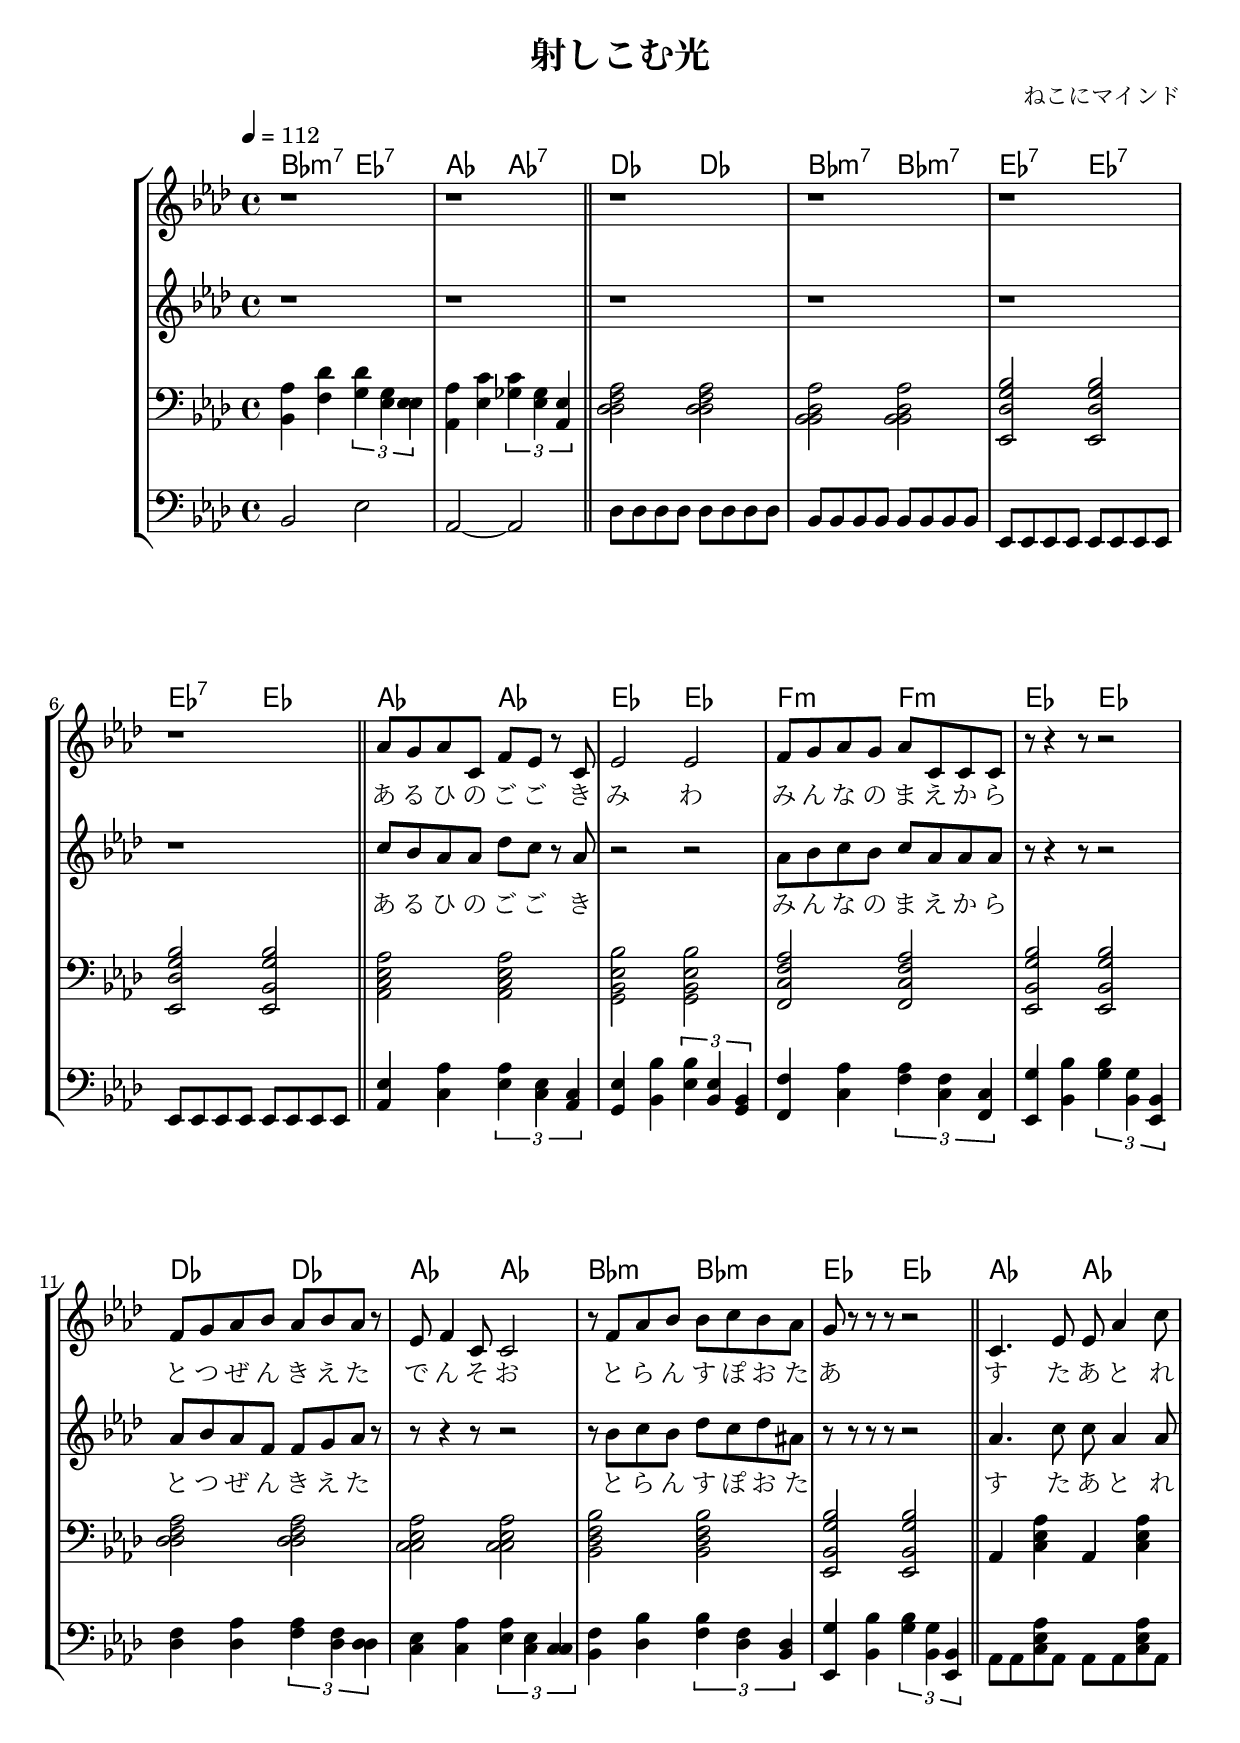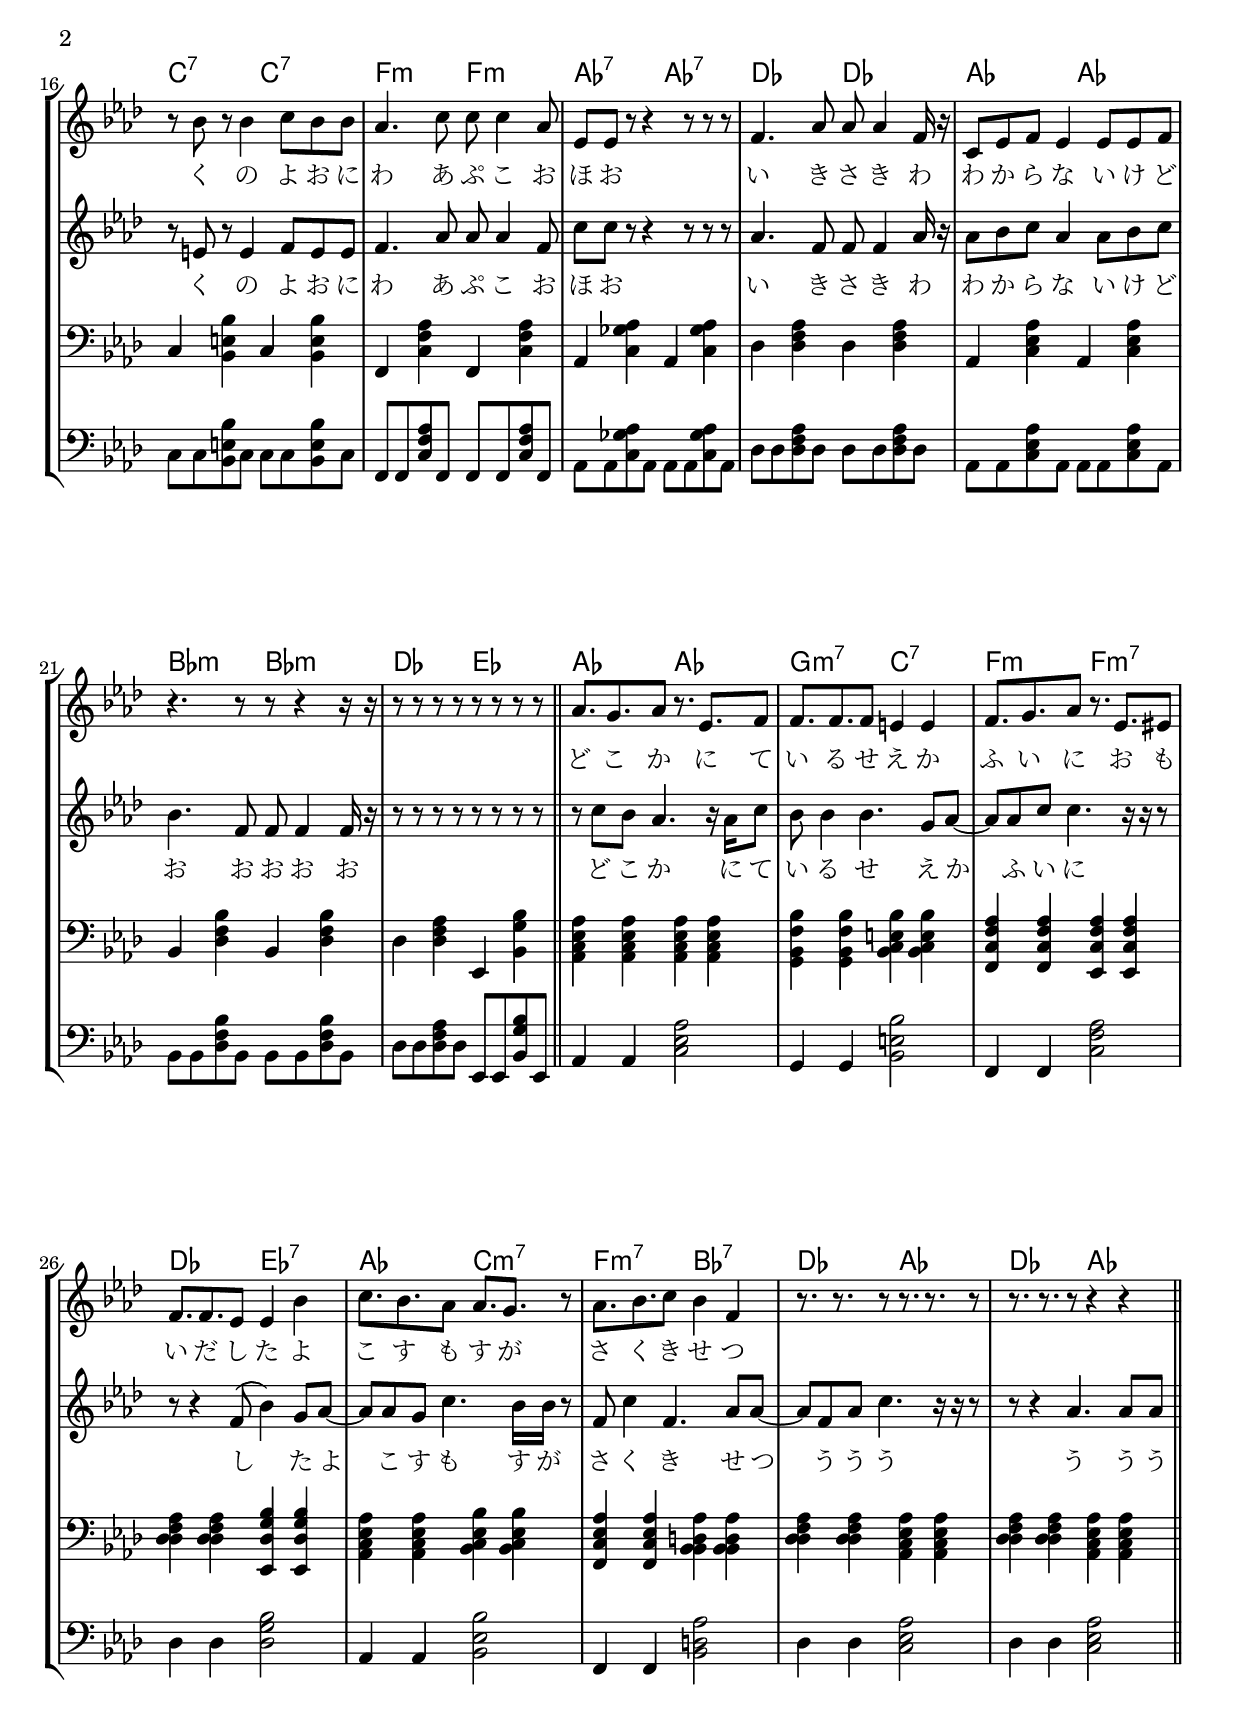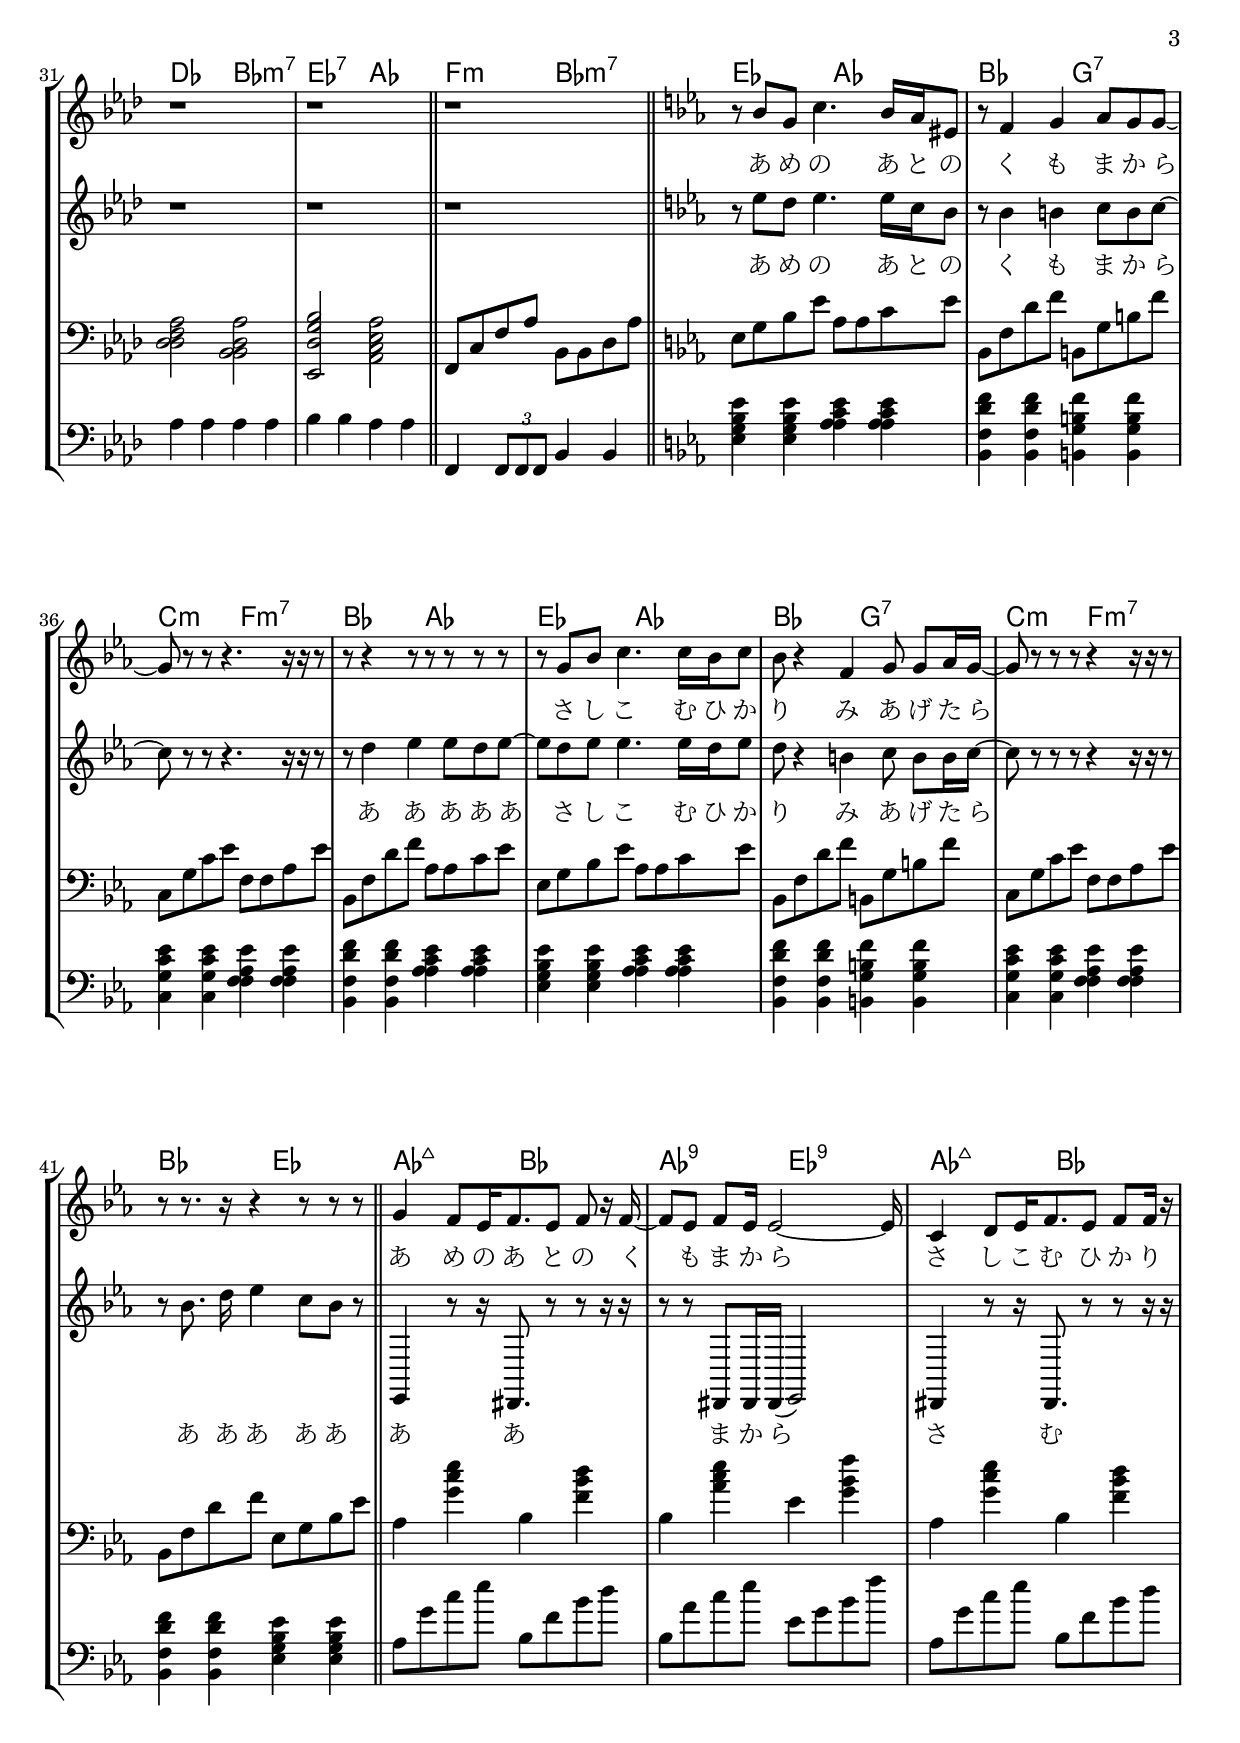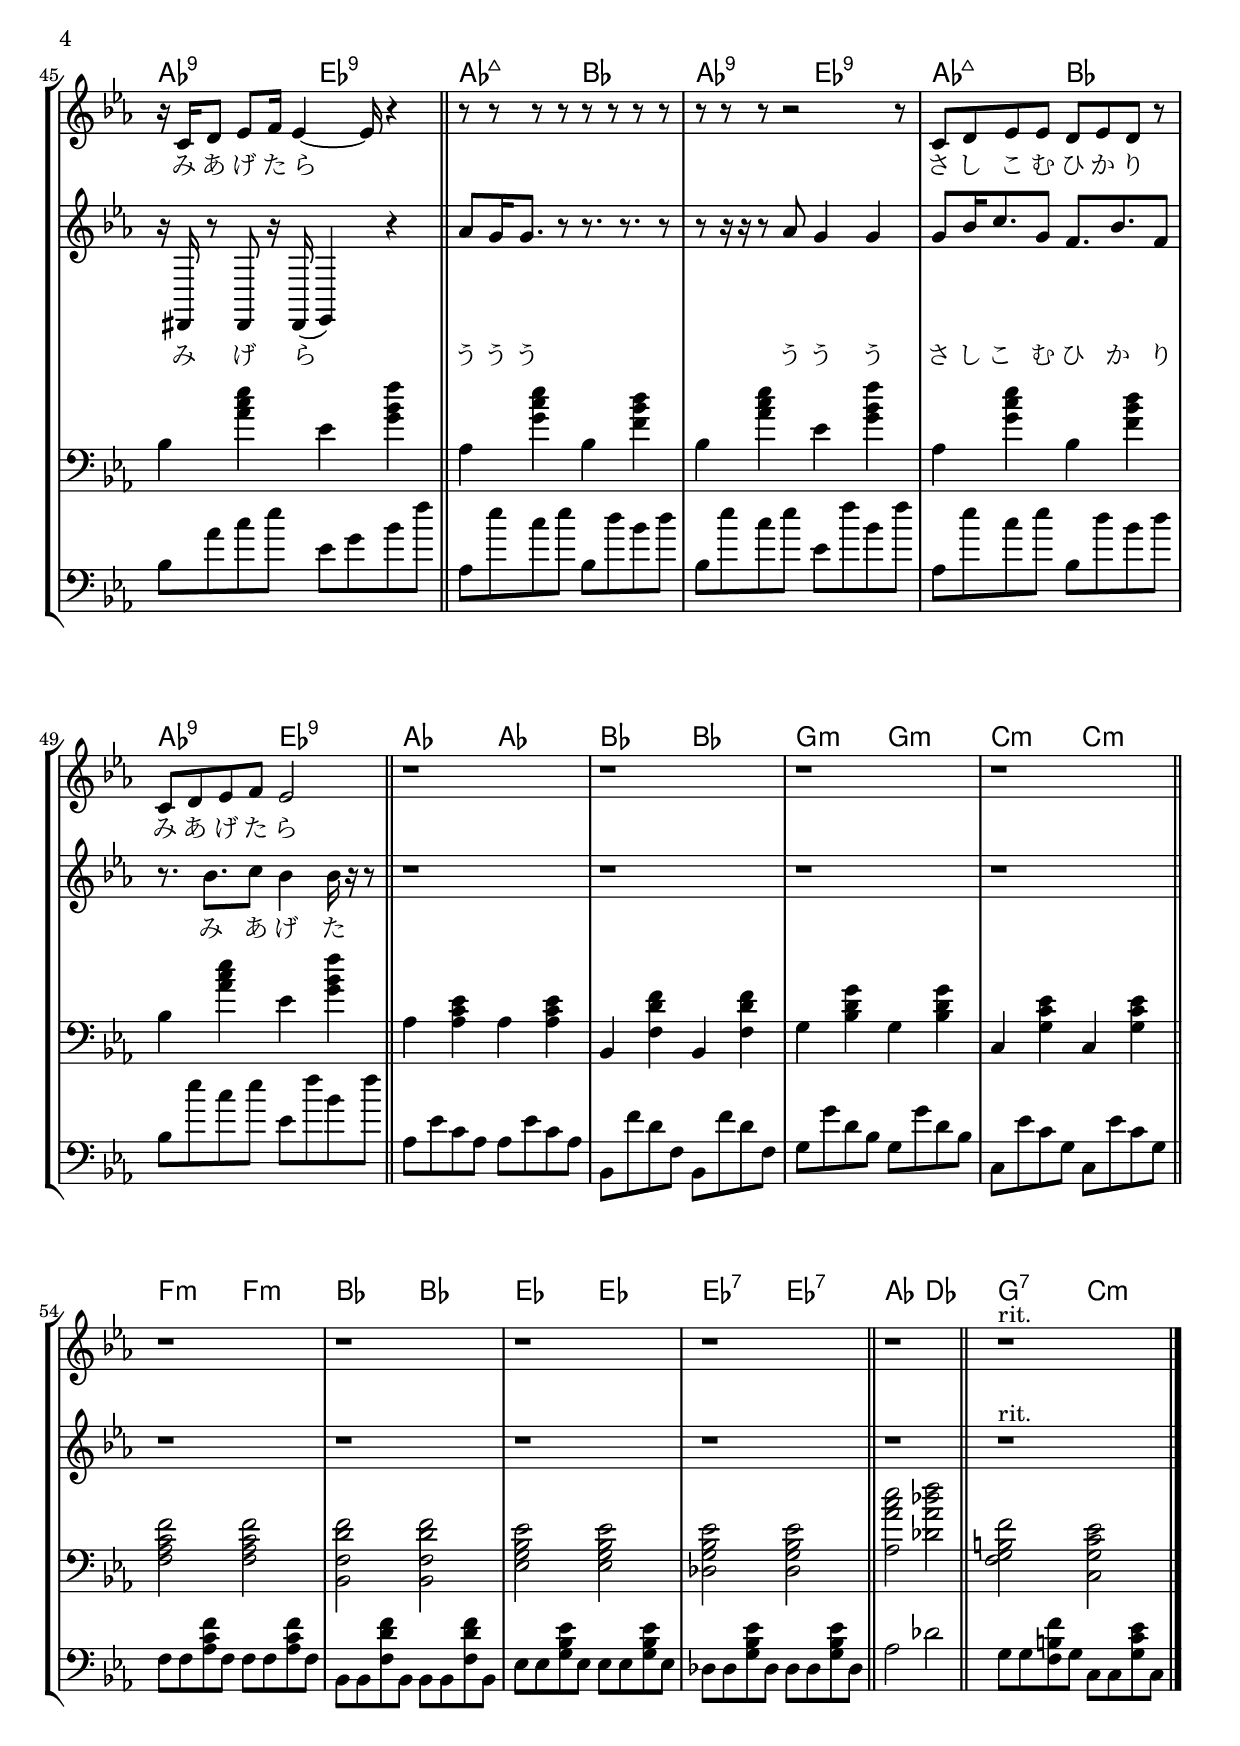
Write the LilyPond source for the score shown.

\version "2.12.1"

\header {
	title = \markup {射しこむ光}
	composer = \markup \center-column {ねこにマインド}
}

harmony = \chordmode {
	bes2:min7 es:7 as as:7 

	des des bes:min7 bes:min7 es:7 es:7 es:7 es 

	as as es es f:m f:m es es des des as as bes:m bes:m es es 

	as as c:7 c:7 f:m f:m as:7 as:7 des des as as bes:m bes:m des es 

	as as g:min7 c:7 f:m f:min7 des es:7 as c:min7 f:min7 bes:7 des as des as 

	des bes:min7 es:7 as 

	f:m bes:min7 

	es as bes g:7 c:m f:min7 bes as es as bes g:7 c:m f:min7 bes es 

	as:maj7 bes as:9 es:9 as:maj7 bes as:9 es:9 

	as:maj7 bes as:9 es:9 as:maj7 bes as:9 es:9 

	as as bes bes g:m g:m c:m c:m 

	f:m f:m bes bes es es es:7 es:7 

	as des 

	g:7 c:m 
}

melody = {
	\key as \major
	\tempo 4 = 112
	r1 | r1   
	r1 | r1 | r1 | r1   
	\set Staff.midiInstrument = #"mmi0.45"
	\set Staff.midiMinimumVolume = #0.7
	\set Staff.midiMaximumVolume = #0.9
	as'8  g'8  as'8  c'8  f'8  es'8  r8  c'8 
	es'2  es'2 
	f'8  g'8  as'8  g'8  as'8  c'8  c'8  c'8 
	r8  r4  r8  r2 
	f'8  g'8  as'8  bes'8  as'8  bes'8  as'8  r8 
	es'8  f'4  c'8  c'2 
	r8  f'8  as'8  bes'8  bes'8  c''8  bes'8  as'8 
	g'8  r8  r8  r8  r2
	\set Staff.midiInstrument = #"mmi0.45"
	\set Staff.midiMinimumVolume = #0.7
	\set Staff.midiMaximumVolume = #0.9
	c'4.  es'8  es'8  as'4  c''8 
	r8  bes'8  r8  bes'4  c''8  bes'8  bes'8 
	as'4.  c''8  c''8  c''4  as'8 
	es'8  es'8  r8  r4  r8  r8  r8 
	f'4.  as'8  as'8  as'4  f'16  r16 
	c'8  es'8  f'8  es'4  es'8  es'8  f'8 
	r4.  r8  r8  r4  r16  r16 
	r8  r8  r8  r8  r8  r8  r8  r8
	\set Staff.midiInstrument = #"mmi0.45"
	\set Staff.midiMinimumVolume = #0.7
	\set Staff.midiMaximumVolume = #0.9
	as'8.  g'8.  as'8  r8.  es'8.  f'8 
	f'8.  f'8.  f'8  e'4  e'4 
	f'8.  g'8.  as'8  r8.  es'8.  eis'8 
	f'8.  f'8.  es'8  es'4  bes'4 
	c''8.  bes'8.  as'8  as'8.  g'8.  r8 
	as'8.  bes'8.  c''8  bes'4  f'4 
	r8.  r8.  r8  r8.  r8.  r8 
	r8.  r8.  r8  r4  r4
	r1 | r1   
	r1   
	\set Staff.midiInstrument = #"mmi0.45"
	\set Staff.midiMinimumVolume = #0.7
	\set Staff.midiMaximumVolume = #0.9
		\key es \major
r8 bes'8  g'8  c''4.  bes'16  as'16  eis'8 
	r8  f'4  g'4  as'8  g'8  g'8~ 
	g'8  r8  r8  r4.  r16  r16  r8 
	r8  r4  r8  r8  r8  r8  r8 
	r8  g'8  bes'8  c''4.  c''16  bes'16  c''8 
	bes'8  r4  f'4  g'8  g'8  as'16  g'16~ 
	g'8  r8  r8  r8  r4  r16  r16  r8 
	r8  r8.  r16  r4  r8  r8  	r8 	\set Staff.midiInstrument = #"Synth Voice"
	\set Staff.midiMinimumVolume = #0.7
	\set Staff.midiMaximumVolume = #0.9
	 g'4  f'8  es'16  f'8.  es'8  f'8  r16  f'16~ 
	f'8  es'8  f'8  es'16  es'2~es'16 
	c'4  d'8  es'16  f'8.  es'8  f'8  f'16  r16 
	r16  c'16  d'8  es'8  f'16  es'4~es'16  	r4 	\set Staff.midiInstrument = #"mmi0.45"
	\set Staff.midiMinimumVolume = #0.7
	\set Staff.midiMaximumVolume = #0.9
	r8  r8  r8  r8  r8  r8  r8  r8 
	r8  r8  r8  r2 r8 
	c'8  d'8  es'8  es'8  d'8  es'8  d'8  r8 
	c'8  d'8  es'8  f'8  es'2
	r1 | r1 | r1 | r1   
	r1 | r1 | r1 | r1   
	r1   
	r1^"rit." \bar "|."
}

words = \lyricmode {
	
	
	あ  る  ひ  の  ご  ご  き  み  わ  み  ん  な  の  ま  え  か  ら  と  つ  ぜ  ん  き  え  た  で  ん  そ  お  と  ら  ん  す  ぽ  お  た  あ  
	す  た  あ  と  れ  く  の  よ  お  に  わ  あ  ぷ  こ  お  ほ  お  い  き  さ  き  わ  わ  か  ら  な  い  け  ど  
	ど  こ  か  に  て  い  る  せ  え  か  ふ  い  に  お  も  い  だ  し  た  よ  こ  す  も  す  が  さ  く  き  せ  つ  
	
	
	あ  め  の  あ  と  の  く  も  ま  か  ら  さ  し  こ  む  ひ  か  り  み  あ  げ  た  ら  
	あ  め  の  あ  と  の  く  も  ま  か  ら  さ  し  こ  む  ひ  か  り  み  あ  げ  た  ら  
	さ  し  こ  む  ひ  か  り  み  あ  げ  た  ら  
	
	
	
	
}

secondmelody = {
	\key as \major
	\tempo 4 = 112
	r1 | r1   
	r1 | r1 | r1 | r1   
	\set Staff.midiInstrument = #"FX 8 (sci-fi)"
	\set Staff.midiMinimumVolume = #0.7
	\set Staff.midiMaximumVolume = #0.9
	c''8  bes'8  as'8  as'8  des''8  c''8  r8  as'8 
	r2  r2 
	as'8  bes'8  c''8  bes'8  c''8  as'8  as'8  as'8 
	r8  r4  r8  r2 
	as'8  bes'8  as'8  f'8  f'8  g'8  as'8  r8 
	r8  r4  r8  r2 
	r8  bes'8  c''8  bes'8  des''8  c''8  des''8  ais'8 
	r8  r8  r8  r8  r2
	\set Staff.midiInstrument = #"FX 2 (soundtrack)"
	\set Staff.midiMinimumVolume = #0.7
	\set Staff.midiMaximumVolume = #0.9
	as'4.  c''8  c''8  as'4  as'8 
	r8  e'8  r8  e'4  f'8  e'8  e'8 
	f'4.  as'8  as'8  as'4  f'8 
	c''8  c''8  r8  r4  r8  r8  r8 
	as'4.  f'8  f'8  f'4  as'16  r16 
	as'8  bes'8  c''8  as'4  as'8  bes'8  c''8 
	bes'4.  f'8  f'8  f'4  f'16  r16 
	r8  r8  r8  r8  r8  r8  r8  r8
	\set Staff.midiInstrument = #"Choir Aahs"
	\set Staff.midiMinimumVolume = #0.7
	\set Staff.midiMaximumVolume = #0.9
	r8 c''8  bes'8  as'4.  r16  as'16  c''8 
	bes'8  bes'4  bes'4.  g'8  as'8~ 
	as'8  as'8  c''8  c''4.  r16  r16  r8 
	r8  r4  f'8  (bes'4)  g'8  as'8~ 
	as'8  as'8  g'8  c''4.  bes'16  bes'16  r8 
	f'8  c''4  f'4.  as'8  as'8~ 
	as'8  f'8  as'8  c''4.  r16  r16  r8 
	r8  r4  as'4.  as'8  as'8
	r1 | r1   
	r1   
	\set Staff.midiInstrument = #"Trombone"
	\set Staff.midiMinimumVolume = #0.7
	\set Staff.midiMaximumVolume = #0.9
		\key es \major
r8 es''8  d''8  es''4.  es''16  c''16  bes'8 
	r8  bes'4  b'4  c''8  b'8  c''8~ 
	c''8  r8  r8  r4.  r16  r16  r8 
	r8  d''4  es''4  es''8  d''8  es''8~ 
	es''8  d''8  es''8  es''4.  es''16  d''16  es''8 
	d''8  r4  b'4  c''8  b'8  b'16  c''16~ 
	c''8  r8  r8  r8  r4  r16  r16  r8 
	r8  bes'8.  d''16  es''4  c''8  bes'8  	r8 	\set Staff.midiInstrument = #"Slap Bass 1"
	\set Staff.midiMinimumVolume = #0.7
	\set Staff.midiMaximumVolume = #0.9
	 es,4  r8  r16  dis,8.  r8  r8  r16  r16 
	r8  r8  dis,8  dis,16  dis,16  (es,2) 
	dis,4  r8  r16  dis,8.  r8  r8  r16  r16 
	r16  dis,16  r8  dis,8  r16  dis,16  (es,4)  	r4 	\set Staff.midiInstrument = #"fss0.35"
	\set Staff.midiMinimumVolume = #0.7
	\set Staff.midiMaximumVolume = #0.9
	as'8  g'16  g'8.  r8  r8.  r8.  r8 
	r8  r16  r16  r8  as'8  g'4  g'4 
	g'8  bes'16  c''8.  g'8  f'8.  bes'8.  f'8 
	r8.  bes'8.  c''8  bes'4  bes'16  r16  	r8 	r1 | r1 | r1 | r1   
	r1 | r1 | r1 | r1   
	r1   
	r1^"rit." \bar "|."
}

secondwords = \lyricmode {
	
	
	あ  る  ひ  の  ご  ご  き  み  ん  な  の  ま  え  か  ら  と  つ  ぜ  ん  き  え  た  と  ら  ん  す  ぽ  お  た  
	す  た  あ  と  れ  く  の  よ  お  に  わ  あ  ぷ  こ  お  ほ  お  い  き  さ  き  わ  わ  か  ら  な  い  け  ど  お  お  お  お  お  
	ど  こ  か  に  て  い  る  せ  え  か  ふ  い  に  し  た  よ  こ  す  も  す  が  さ  く  き  せ  つ  う  う  う  う  う  う  
	
	
	あ  め  の  あ  と  の  く  も  ま  か  ら  あ  あ  あ  あ  あ  さ  し  こ  む  ひ  か  り  み  あ  げ  た  ら  あ  あ  あ  あ  あ  
	あ  あ  ま  か  ら  さ  む  み  げ  ら  
	う  う  う  う  う  う  さ  し  こ  む  ひ  か  り  み  あ  げ  た  
	
	
	
	
}

tempochange = {
	\tempo 4 = 112
	r1 | r1 \bar "||"
	\tempo 4 = 112
	r1 | r1 | r1 | r1 \bar "||"
	\tempo 4 = 112
	r1 | r1 | r1 | r1 | r1 | r1 | r1 | r1 \bar "||"
	\tempo 4 = 112
	r1 | r1 | r1 | r1 | r1 | r1 | r1 | r1 \bar "||"
	\tempo 4 = 112
	r1 | r1 | r1 | r1 | r1 | r1 | r1 | r1 \bar "||"
	\tempo 4 = 112
	r1 | r1 \bar "||"
	\tempo 4 = 112
	r1 \bar "||"
	\tempo 4 = 112
	r1 | r1 | r1 | r1 | r1 | r1 | r1 | r1 \bar "||"
	\tempo 4 = 112
	r1 | r1 | r1 | r1 \bar "||"
	\tempo 4 = 112
	r1 | r1 | r1 | r1 \bar "||"
	\tempo 4 = 112
	r1 | r1 | r1 | r1 \bar "||"
	\tempo 4 = 112
	r1 | r1 | r1 | r1 \bar "||"
	\tempo 4 = 112
	r1 \bar "||"
	\tempo 4 = 112
	\tempo 4 = 84 r2 \tempo 4 = 74 r2 \bar "|."
}

mainacc = {
	\clef bass
	\set Staff.midiInstrument = #"Electric Grand"
	\set Staff.midiMinimumVolume = #0.3
	\set Staff.midiMaximumVolume = #0.6
	\key as \major
	\tempo 4 = 112
	<bes, as>4 <f des'>4
	\tuplet 3/2 { <g des'>4 <es g>4 <es es>4 }
	<as, as>4 <es c'>4
	\tuplet 3/2 { <ges c'>4 <es ges>4 <as, es>4 }
	\bar "||"

	\set Staff.midiInstrument = #"Overdriven Guitar"
	\set Staff.midiMinimumVolume = #0.3
	\set Staff.midiMaximumVolume = #0.6
	<des des f as>2
	<des des f as>2
	<bes, bes, des as>2
	<bes, bes, des as>2
	<es, des g bes>2
	<es, des g bes>2
	<es, des g bes>2
	<es, bes, g bes>2
	\bar "||"

	\set Staff.midiInstrument = #"Overdriven Guitar"
	\set Staff.midiMinimumVolume = #0.3
	\set Staff.midiMaximumVolume = #0.6
	<as, c es as>2
	<as, c es as>2
	<g, bes, es bes>2
	<g, bes, es bes>2
	<f, c f as>2
	<f, c f as>2
	<es, bes, g bes>2
	<es, bes, g bes>2
	<des des f as>2
	<des des f as>2
	<c c es as>2
	<c c es as>2
	<bes, des f bes>2
	<bes, des f bes>2
	<es, bes, g bes>2
	<es, bes, g bes>2
	\bar "||"

	\set Staff.midiInstrument = #"Overdriven Guitar"
	\set Staff.midiMinimumVolume = #0.3
	\set Staff.midiMaximumVolume = #0.6
	as,4 <c es as>4
	as,4 <c es as>4
	c4 <bes, e bes>4
	c4 <bes, e bes>4
	f,4 <c f as>4
	f,4 <c f as>4
	as,4 <c ges as>4
	as,4 <c ges as>4
	des4 <des f as>4
	des4 <des f as>4
	as,4 <c es as>4
	as,4 <c es as>4
	bes,4 <des f bes>4
	bes,4 <des f bes>4
	des4 <des f as>4
	es,4 <bes, g bes>4
	\bar "||"

	\set Staff.midiInstrument = #"Overdriven Guitar"
	\set Staff.midiMinimumVolume = #0.3
	\set Staff.midiMaximumVolume = #0.6
	<as, c es as>4 <as, c es as>4
	<as, c es as>4 <as, c es as>4
	<g, bes, f bes>4 <g, bes, f bes>4
	<c bes, e bes>4 <c bes, e bes>4
	<f, c f as>4 <f, c f as>4
	<es, c f as>4 <es, c f as>4
	<des des f as>4 <des des f as>4
	<es, des g bes>4 <es, des g bes>4
	<as, c es as>4 <as, c es as>4
	<c bes, es bes>4 <c bes, es bes>4
	<f, c es as>4 <f, c es as>4
	<bes, bes, d as>4 <bes, bes, d as>4
	<des des f as>4 <des des f as>4
	<as, c es as>4 <as, c es as>4
	<des des f as>4 <des des f as>4
	<as, c es as>4 <as, c es as>4
	\bar "||"

	\set Staff.midiInstrument = #"Electric Grand"
	\set Staff.midiMinimumVolume = #0.3
	\set Staff.midiMaximumVolume = #0.6
	<des des f as>2
	<bes, bes, des as>2
	<es, des g bes>2
	<as, c es as>2
	\bar "||"

	\set Staff.midiInstrument = #"Guitar harmonics"
	\set Staff.midiMinimumVolume = #0.3
	\set Staff.midiMaximumVolume = #0.6
	f,8 c8 f8 as8
	bes,8 bes,8 des8 as8
	\bar "||"

	\set Staff.midiInstrument = #"Pizzicato Strings"
	\set Staff.midiMinimumVolume = #0.3
	\set Staff.midiMaximumVolume = #0.6
	\key es \major
	es8 g8 bes8 es'8
	as8 as8 c'8 es'8
	bes,8 f8 d'8 f'8
	b,8 g8 b8 f'8
	c8 g8 c'8 es'8
	f8 f8 as8 es'8
	bes,8 f8 d'8 f'8
	as8 as8 c'8 es'8
	es8 g8 bes8 es'8
	as8 as8 c'8 es'8
	bes,8 f8 d'8 f'8
	b,8 g8 b8 f'8
	c8 g8 c'8 es'8
	f8 f8 as8 es'8
	bes,8 f8 d'8 f'8
	es8 g8 bes8 es'8
	\bar "||"

	\set Staff.midiInstrument = #"Electric Grand"
	\set Staff.midiMinimumVolume = #0.3
	\set Staff.midiMaximumVolume = #0.6
	as4 <g' c'' es''>4
	bes4 <f' bes' d''>4
	bes4 <as' c'' es''>4
	es'4 <g' bes' f''>4
	as4 <g' c'' es''>4
	bes4 <f' bes' d''>4
	bes4 <as' c'' es''>4
	es'4 <g' bes' f''>4
	\bar "||"

	\set Staff.midiInstrument = #"Rock Organ"
	\set Staff.midiMinimumVolume = #0.3
	\set Staff.midiMaximumVolume = #0.6
	as4 <g' c'' es''>4
	bes4 <f' bes' d''>4
	bes4 <as' c'' es''>4
	es'4 <g' bes' f''>4
	as4 <g' c'' es''>4
	bes4 <f' bes' d''>4
	bes4 <as' c'' es''>4
	es'4 <g' bes' f''>4
	\bar "||"

	\set Staff.midiInstrument = #"Electric Grand"
	\set Staff.midiMinimumVolume = #0.3
	\set Staff.midiMaximumVolume = #0.6
	as4 <as c' es'>4
	as4 <as c' es'>4
	bes,4 <f d' f'>4
	bes,4 <f d' f'>4
	g4 <bes d' g'>4
	g4 <bes d' g'>4
	c4 <g c' es'>4
	c4 <g c' es'>4
	\bar "||"

	\set Staff.midiInstrument = #"Electric Grand"
	\set Staff.midiMinimumVolume = #0.3
	\set Staff.midiMaximumVolume = #0.6
	<f as c' f'>2
	<f as c' f'>2
	<bes, f d' f'>2
	<bes, f d' f'>2
	<es g bes es'>2
	<es g bes es'>2
	<des g bes es'>2
	<des g bes es'>2
	\bar "||"

	\set Staff.midiInstrument = #"Electric Grand"
	\set Staff.midiMinimumVolume = #0.3
	\set Staff.midiMaximumVolume = #0.6
	<as as' c'' es''>2
	<des' as' des'' f''>2
	\bar "||"

	\set Staff.midiInstrument = #"Electric Grand"
	\set Staff.midiMinimumVolume = #0.3
	\set Staff.midiMaximumVolume = #0.6
	<g f b f'>2
	<c g c' es'>2
	\bar "|."
}

subacc = {
	\clef bass
	\set Staff.midiInstrument = #"Tremolo Strings"
	\set Staff.midiMinimumVolume = #0.3
	\set Staff.midiMaximumVolume = #0.6
	\key as \major
	\tempo 4 = 112
	bes,2
	~es2
	as,2
	~as,2
	\bar "||"

	\set Staff.midiInstrument = #"Synthstrings 1"
	\set Staff.midiMinimumVolume = #0.3
	\set Staff.midiMaximumVolume = #0.6
	des8 des8 des8 des8
	des8 des8 des8 des8
	bes,8 bes,8 bes,8 bes,8
	bes,8 bes,8 bes,8 bes,8
	es,8 es,8 es,8 es,8
	es,8 es,8 es,8 es,8
	es,8 es,8 es,8 es,8
	es,8 es,8 es,8 es,8
	\bar "||"

	\set Staff.midiInstrument = #"Synthstrings 1"
	\set Staff.midiMinimumVolume = #0.3
	\set Staff.midiMaximumVolume = #0.6
	<as, es>4 <c as>4
	\tuplet 3/2 { <es as>4 <c es>4 <as, c>4 }
	<g, es>4 <bes, bes>4
	\tuplet 3/2 { <es bes>4 <bes, es>4 <g, bes,>4 }
	<f, f>4 <c as>4
	\tuplet 3/2 { <f as>4 <c f>4 <f, c>4 }
	<es, g>4 <bes, bes>4
	\tuplet 3/2 { <g bes>4 <bes, g>4 <es, bes,>4 }
	<des f>4 <des as>4
	\tuplet 3/2 { <f as>4 <des f>4 <des des>4 }
	<c es>4 <c as>4
	\tuplet 3/2 { <es as>4 <c es>4 <c c>4 }
	<bes, f>4 <des bes>4
	\tuplet 3/2 { <f bes>4 <des f>4 <bes, des>4 }
	<es, g>4 <bes, bes>4
	\tuplet 3/2 { <g bes>4 <bes, g>4 <es, bes,>4 }
	\bar "||"

	\set Staff.midiInstrument = #"Synthstrings 1"
	\set Staff.midiMinimumVolume = #0.3
	\set Staff.midiMaximumVolume = #0.6
	as,8 as,8 <c es as>8 as,8
	as,8 as,8 <c es as>8 as,8
	c8 c8 <bes, e bes>8 c8
	c8 c8 <bes, e bes>8 c8
	f,8 f,8 <c f as>8 f,8
	f,8 f,8 <c f as>8 f,8
	as,8 as,8 <c ges as>8 as,8
	as,8 as,8 <c ges as>8 as,8
	des8 des8 <des f as>8 des8
	des8 des8 <des f as>8 des8
	as,8 as,8 <c es as>8 as,8
	as,8 as,8 <c es as>8 as,8
	bes,8 bes,8 <des f bes>8 bes,8
	bes,8 bes,8 <des f bes>8 bes,8
	des8 des8 <des f as>8 des8
	es,8 es,8 <bes, g bes>8 es,8
	\bar "||"

	\set Staff.midiInstrument = #"Synthstrings 1"
	\set Staff.midiMinimumVolume = #0.3
	\set Staff.midiMaximumVolume = #0.6
	as,4 as,4
	<c es as>2
	g,4 g,4
	<bes, e bes>2
	f,4 f,4
	<c f as>2
	des4 des4
	<des g bes>2
	as,4 as,4
	<bes, es bes>2
	f,4 f,4
	<bes, d as>2
	des4 des4
	<c es as>2
	des4 des4
	<c es as>2
	\bar "||"

	\set Staff.midiInstrument = #"Marimba"
	\set Staff.midiMinimumVolume = #0.3
	\set Staff.midiMaximumVolume = #0.6
	as4 as4
	as4 as4
	bes4 bes4
	as4 as4
	\bar "||"

	\set Staff.midiInstrument = #"Slap Bass 1"
	\set Staff.midiMinimumVolume = #0.3
	\set Staff.midiMaximumVolume = #0.6
	f,4 \tuplet 3/2 { f,8 f,8 f,8 }
	bes,4 bes,4
	\bar "||"

	\set Staff.midiInstrument = #"Rock Organ"
	\set Staff.midiMinimumVolume = #0.3
	\set Staff.midiMaximumVolume = #0.6
	\key es \major
	<es g bes es'>4 <es g bes es'>4
	<as as c' es'>4 <as as c' es'>4
	<bes, f d' f'>4 <bes, f d' f'>4
	<b, g b f'>4 <b, g b f'>4
	<c g c' es'>4 <c g c' es'>4
	<f f as es'>4 <f f as es'>4
	<bes, f d' f'>4 <bes, f d' f'>4
	<as as c' es'>4 <as as c' es'>4
	<es g bes es'>4 <es g bes es'>4
	<as as c' es'>4 <as as c' es'>4
	<bes, f d' f'>4 <bes, f d' f'>4
	<b, g b f'>4 <b, g b f'>4
	<c g c' es'>4 <c g c' es'>4
	<f f as es'>4 <f f as es'>4
	<bes, f d' f'>4 <bes, f d' f'>4
	<es g bes es'>4 <es g bes es'>4
	\bar "||"

	\set Staff.midiInstrument = #"Lead 6 (voice)"
	\set Staff.midiMinimumVolume = #0.3
	\set Staff.midiMaximumVolume = #0.6
	as8 g'8 c''8 es''8
	bes8 f'8 bes'8 d''8
	bes8 as'8 c''8 es''8
	es'8 g'8 bes'8 f''8
	as8 g'8 c''8 es''8
	bes8 f'8 bes'8 d''8
	bes8 as'8 c''8 es''8
	es'8 g'8 bes'8 f''8
	\bar "||"

	\set Staff.midiInstrument = #"FX 2 (soundtrack)"
	\set Staff.midiMinimumVolume = #0.3
	\set Staff.midiMaximumVolume = #0.6
	as8 es'' c'' es''
	bes8 d'' bes' d''
	bes8 es'' c'' es''
	es'8 f'' bes' f''
	as8 es'' c'' es''
	bes8 d'' bes' d''
	bes8 es'' c'' es''
	es'8 f'' bes' f''
	\bar "||"

	\set Staff.midiInstrument = #"Lead 6 (voice)"
	\set Staff.midiMinimumVolume = #0.3
	\set Staff.midiMaximumVolume = #0.6
	as8 es' c' as
	as8 es' c' as
	bes,8 f' d' f
	bes,8 f' d' f
	g8 g' d' bes
	g8 g' d' bes
	c8 es' c' g
	c8 es' c' g
	\bar "||"

	\set Staff.midiInstrument = #"Pad 4 (choir)"
	\set Staff.midiMinimumVolume = #0.3
	\set Staff.midiMaximumVolume = #0.6
	f8 f8 <as c' f'>8 f8
	f8 f8 <as c' f'>8 f8
	bes,8 bes,8 <f d' f'>8 bes,8
	bes,8 bes,8 <f d' f'>8 bes,8
	es8 es8 <g bes es'>8 es8
	es8 es8 <g bes es'>8 es8
	des8 des8 <g bes es'>8 des8
	des8 des8 <g bes es'>8 des8
	\bar "||"

	\set Staff.midiInstrument = #"Pad 3 (polysynth)"
	\set Staff.midiMinimumVolume = #0.3
	\set Staff.midiMaximumVolume = #0.6
	as2
	~des'2
	\bar "||"

	\set Staff.midiInstrument = #"Pad 7 (halo)"
	\set Staff.midiMinimumVolume = #0.3
	\set Staff.midiMaximumVolume = #0.6
	g8 g8 <f b f'>8 g8
	c8 c8 <g c' es'>8 c8
	\bar "|."
}

percA = {
	\drummode {
	r1 |r1 \bar "||"
	r1 |r1 |r1 |r1 \bar "||"
	r1  |r1  |r1  |r1  |r1  |r1  |r1  |r2 r8 hho4 hho8  \bar "||"
	cymr4 cymr4 cymr4 cymr4  |cymr4 cymr8 cymr16 cymr16 cymr4 cymr4  |cymr4 cymr4 cymr4 cymr4  |cymr4 cymr2.  |cymr4 cymr4 cymr4 cymr4  |cymr4 cymr8 cymr16 cymr16 cymr4 cymr4  |cymr4 cymr4 cymr4 cymr4  |cymr4 cymr2.  \bar "||"
	cymr4 cymr4 cymr4 cymr4  |cymr4 cymr8 cymr16 cymr16 cymr4 cymr4  |cymr4 cymr4 cymr4 cymr4  |cymr4 cymr2.  |cymr4 cymr4 cymr4 cymr4  |cymr4 cymr8 cymr16 cymr16 cymr4 cymr4  |cymr4 cymr4 cymr4 cymr4  |cymr4 cymr2.  \bar "||"
	r1 |r1 \bar "||"
	hh4 hh4 hh2  \bar "||"
	r8 cymr16 cymr16 cymr8 cymr16 cymr16 cymr8 cymr16 cymr16 cymr8 cymr8  |cymr8 cymr16 cymr16 cymr8 cymr16 cymr16 cymr8 cymr16 cymr16 cymr8 cymr8  |cymr8 cymr16 cymr16 cymr8 cymr16 cymr16 cymr8 cymr16 cymr16 cymr8 cymr16 cymr16  |cymr8 cymr16 cymr16 cymr8 cymr16 cymr16 cymr8 cymr16 cymr16 cymr8 cymr8  |r8 cymr16 cymr16 cymr8 cymr16 cymr16 cymr8 cymr16 cymr16 cymr8 cymr8  |cymr8 cymr16 cymr16 cymr8 cymr16 cymr16 cymr8 cymr16 cymr16 cymr8 cymr8  |cymr8 cymr16 cymr16 cymr8 cymr16 cymr16 cymr8 cymr16 cymr16 cymr8 cymr16 cymr16  |cymr8 cymr16 cymr16 cymr8 cymr16 cymr16 cymr8 cymr16 cymr16 cymr8 cymr8  \bar "||"
	cymr4 cymr4 cymr4 cymr4  |cymr4 cymr8 cymr16 cymr16 cymr4 cymr4  |cymr4 cymr4 cymr4 cymr4  |cymr4 cymr2.  \bar "||"
	r2 r8 hho4.  |r2 r8 hho4.  |r2 r8 hho4.  |r2 r8 hho4.  \bar "||"
	r1  |r1  |r1  |r2 r8 hho4 hho8  \bar "||"
	r1  |r1  |r1  |r2 r8 hho4 hho8  \bar "||"
	r1 \bar "||"
	r2 r8 hho4 hho8  \bar "|."
	}
}

percB = {
	\drummode {
	r1 |r1 \bar "||"
	r1 |r1 |r1 |r1 \bar "||"
	r4. hhp2 hhp8  |r4. hhp2 hhp8  |r4. hhp2 hhp8  |r4. hhp2 hhp8  |r4. hhp2 hhp8  |r4. hhp2 hhp8  |r4. hhp2 hhp8  |hhp4 hhp4 hhp4 hhp4  \bar "||"
	r2 sn2  |r2 sn2  |r2 sn2  |r8 sn8 sn2.  |r2 sn2  |r2 sn2  |r2 sn2  |r8 sn8 sn2.  \bar "||"
	r2 sn2  |r2 sn2  |r2 sn2  |r8 sn8 sn2.  |r2 sn2  |r2 sn2  |r2 sn2  |r8 sn8 sn2.  \bar "||"
	r1 |r1 \bar "||"
	r4 sn4 r16 sn16 sn16 sn16 sn16 sn16 sn16 sn16  \bar "||"
	r4 sn2 sn4  |r4 sn8 sn4. sn4  |r4 sn2 sn4  |r4 sn8 sn4. sn4  |r4 sn2 sn4  |r4 sn8 sn4. sn4  |r4 sn2 sn4  |r4 sn2 sn8 sn16 sn16  \bar "||"
	r2 sn2  |r2 sn2  |r2 sn2  |r8 sn8 sn2.  \bar "||"
	r8 hh8 hh8 hh8 hh4. hh8  |hh8 hh8 hh8 hh8 hh4 hh8 hh8  |hh8 hh8 hh8 hh8 hh4. hh8  |r16 hh4 hh4 hh4 r16 hh8  \bar "||"
	r4. hhp2 hhp8  |r4. hhp2 hhp8  |r4. hhp2 hhp8  |hhp4 hhp4 hhp4 hhp4  \bar "||"
	r4. hhp2 hhp8  |r4. hhp2 hhp8  |r4. hhp2 hhp8  |hhp4 hhp4 hhp4 hhp4  \bar "||"
	r1 \bar "||"
	hhp4 hhp4 hhp4 hhp4  \bar "|."
	}
}

percC = {
	\drummode {
	r1 |r1 \bar "||"
	r1 |r1 |r1 |r1 \bar "||"
	hh4 hh4 hh4 hh4  |hh4 hh4 hh4 hh4  |hh4 hh4 hh4 hh4  |hh4 hh4 hh4 hh4  |hh4 hh4 hh4 hh4  |hh4 hh4 hh4 hh4  |hh4 hh4 hh4 hh4  |r4. hh2 r8  \bar "||"
	bd2. r8 bd8  |bd2. r8 bd8  |bd2. r8 bd8  |bd4. bd8 bd4. bd8  |bd2. r8 bd8  |bd2. r8 bd8  |bd2. r8 bd8  |bd2 r8 bd4.  \bar "||"
	bd2. r8 bd8  |bd2. r8 bd8  |bd2. r8 bd8  |bd4. bd8 bd4. bd8  |bd2. r8 bd8  |bd2. r8 bd8  |bd2. r8 bd8  |bd2 r8 bd4.  \bar "||"
	r1 |r1 \bar "||"
	bd8 bd8 bd8 bd8 bd8 bd8 bd8 bd8  \bar "||"
	bd8. bd16 bd8. bd16 bd8. bd16 bd8. bd16  |bd8. bd16 bd8. bd16 bd8. bd16 bd4  |bd8. bd16 bd8. bd16 bd8. bd16 bd8. bd16  |bd8. bd16 bd8. bd16 bd8. bd16 bd4  |bd8. bd16 bd8. bd16 bd8. bd16 bd8. bd16  |bd8. bd16 bd8. bd16 bd8. bd16 bd4  |bd8. bd16 bd8. bd16 bd8. bd16 bd8. bd16  |bd8. bd16 bd8. bd16 bd8. bd16 bd8. bd16  \bar "||"
	bd2. r8 bd8  |bd2. r8 bd8  |bd2. r8 bd8  |bd2 r8 bd4.  \bar "||"
	r16 hhp4 hhp8 hhp8 hhp4. hhp16  |r16 hhp4 hhp8 hhp8 hhp4 hhp8.  |r16 hhp4 hhp8 hhp8 hhp4 hhp8 hhp16  |r8 hhp8 hhp8 hhp8 hhp4 r16 hhp8.  \bar "||"
	hh4 hh4 hh4 hh4  |hh4 hh4 hh4 hh4  |hh4 hh4 hh4 hh4  |r4. hh2 r8  \bar "||"
	hh4 hh4 hh4 hh4  |hh4 hh4 hh4 hh4  |hh4 hh4 hh4 hh4  |r4. hh2 r8  \bar "||"
	r1 \bar "||"
	r4. hh2 r8  \bar "|."
	}
}

percD = {
	\drummode {
	r1 |r1 \bar "||"
	r1 |r1 |r1 |r1 \bar "||"
	bd2. r8 bd8  |bd8. bd8. bd2 bd8  |bd2. r8 bd8  |bd8. bd8. bd2 bd8  |bd2. r8 bd8  |bd8. bd8. bd2 bd8  |bd2. r8 bd8  |bd8. bd4. r16 bd4 bd8  \bar "||"
	r1 |r1 |r1 |r2 r8 tommh8 tommh4  |r1 |r1 |r1 |r8. tommh8. tommh2 r8  \bar "||"
	r1 |r1 |r1 |r2 r8 tommh8 tommh4  |r1 |r1 |r1 |r8. tommh8. tommh2 r8  \bar "||"
	r1 |r1 \bar "||"
	r8 hho4 hho2 r8  \bar "||"
	r1  |r2 r16 tommh4. r16  |r1  |r2 r16 tommh4. r16  |r1  |r2 r16 tommh4. r16  |r1  |r4. tommh2 r8  \bar "||"
	r1 |r1 |r1 |r8. tommh8. tommh2 r8  \bar "||"
	r8. sn2 r16 sn4  |r8. sn2 r16 sn8. sn16  |r8. sn2 r16 sn4  |r8. sn2 r16 sn4  \bar "||"
	bd2. r8 bd8  |bd8. bd8. bd2 bd8  |bd2. r8 bd8  |bd8. bd4. r16 bd4 bd8  \bar "||"
	bd2. r8 bd8  |bd8. bd8. bd2 bd8  |bd2. r8 bd8  |bd8. bd4. r16 bd4 bd8  \bar "||"
	r1 \bar "||"
	bd8. bd4. r16 bd4 bd8  \bar "|."
	}
}

percE = {
	\drummode {
	r1 |r1 \bar "||"
	r1 |r1 |r1 |r1 \bar "||"
	r1 | r1 | r1 | r1 | r1 | r1 | r1 | r1 \bar "||"
	r1 |r1 |r1 |r2. r8 toml8  |r1 |r1 |r1 |r2. toml8 toml8  \bar "||"
	r1 |r1 |r1 |r2. r8 toml8  |r1 |r1 |r1 |r2. toml8 toml8  \bar "||"
	r1 |r1 \bar "||"
	cymc4 cymc4 cymc4 cymc4  \bar "||"
	r1  |r2. r8 toml8  |r1  |r2. r8 toml8  |r1  |r2. r8 toml8  |r1  |r2 r16 toml4. r16  \bar "||"
	r1 |r1 |r1 |r2. toml8 toml8  \bar "||"
	bd4. bd8 bd2  |bd4. bd8 bd4. bd8  |bd4. bd8 bd2  |bd4. bd8 bd4 bd4  \bar "||"
	r1 | r1 | r1 | r1 \bar "||"
	r1 | r1 | r1 | r1 \bar "||"
	r1 \bar "||"
	r1 \bar "|."
	}
}

percF = {
	\drummode {
	r1 | r1 \bar "||"
	r1 | r1 | r1 | r1 \bar "||"
	r1 | r1 | r1 | r1 | r1 | r1 | r1 | r1 \bar "||"
	r1 |r1 |r1 |r1 |r1 |r1 |r1 |hho1  \bar "||"
	r1 |r1 |r1 |r1 |r1 |r1 |r1 |hho1  \bar "||"
	r1 | r1 \bar "||"
	r8 tommh2 tommh8. tommh16 tommh8  \bar "||"
	cymc1  |r1 |r1 |r1 |cymc1  |r1 |r1 |r1 \bar "||"
	r1 |r1 |r1 |hho1  \bar "||"
	cymc1  |r1 |r1 |cymc1  \bar "||"
	r1 | r1 | r1 | r1 \bar "||"
	r1 | r1 | r1 | r1 \bar "||"
	r1 \bar "||"
	r1 \bar "|."
	}
}

percG = {
	\drummode {
	r1 | r1 \bar "||"
	r1 | r1 | r1 | r1 \bar "||"
	r1 | r1 | r1 | r1 | r1 | r1 | r1 | r1 \bar "||"
	r1 | r1 | r1 | r1 | r1 | r1 | r1 | r1 \bar "||"
	r1 | r1 | r1 | r1 | r1 | r1 | r1 | r1 \bar "||"
	r1 | r1 \bar "||"
	r4. toml16 toml2 toml16  \bar "||"
	r1 | r1 | r1 | r1 | r1 | r1 | r1 | r1 \bar "||"
	r1 | r1 | r1 | r1 \bar "||"
	r1 |r1 |r1 |r4. r16 tommh2 r16  \bar "||"
	r1 | r1 | r1 | r1 \bar "||"
	r1 | r1 | r1 | r1 \bar "||"
	r1 \bar "||"
	r1 \bar "|."
	}
}

percH = {
	\drummode {
	r1 | r1 \bar "||"
	r1 | r1 | r1 | r1 \bar "||"
	r1 | r1 | r1 | r1 | r1 | r1 | r1 | r1 \bar "||"
	r1 | r1 | r1 | r1 | r1 | r1 | r1 | r1 \bar "||"
	r1 | r1 | r1 | r1 | r1 | r1 | r1 | r1 \bar "||"
	r1 | r1 \bar "||"
	r1 \bar "||"
	r1 | r1 | r1 | r1 | r1 | r1 | r1 | r1 \bar "||"
	r1 | r1 | r1 | r1 \bar "||"
	r1 |r1 |r1 |r2. r8 toml8  \bar "||"
	r1 | r1 | r1 | r1 \bar "||"
	r1 | r1 | r1 | r1 \bar "||"
	r1 \bar "||"
	r1 \bar "|."
	}
}

\score {
	<<
		\new StaffGroup <<
			\new ChordNames {\harmony}
			\new Voice = "melody" {\melody}
			\new Lyrics \lyricsto "melody" \words
			\new Voice = "secondmelody" {\secondmelody}
			\new Lyrics \lyricsto "secondmelody" \secondwords
			\new Staff = "mainacc" {\mainacc}
			\new Staff = "subacc" {\subacc}
		>>
	>>
	\layout { }
}
